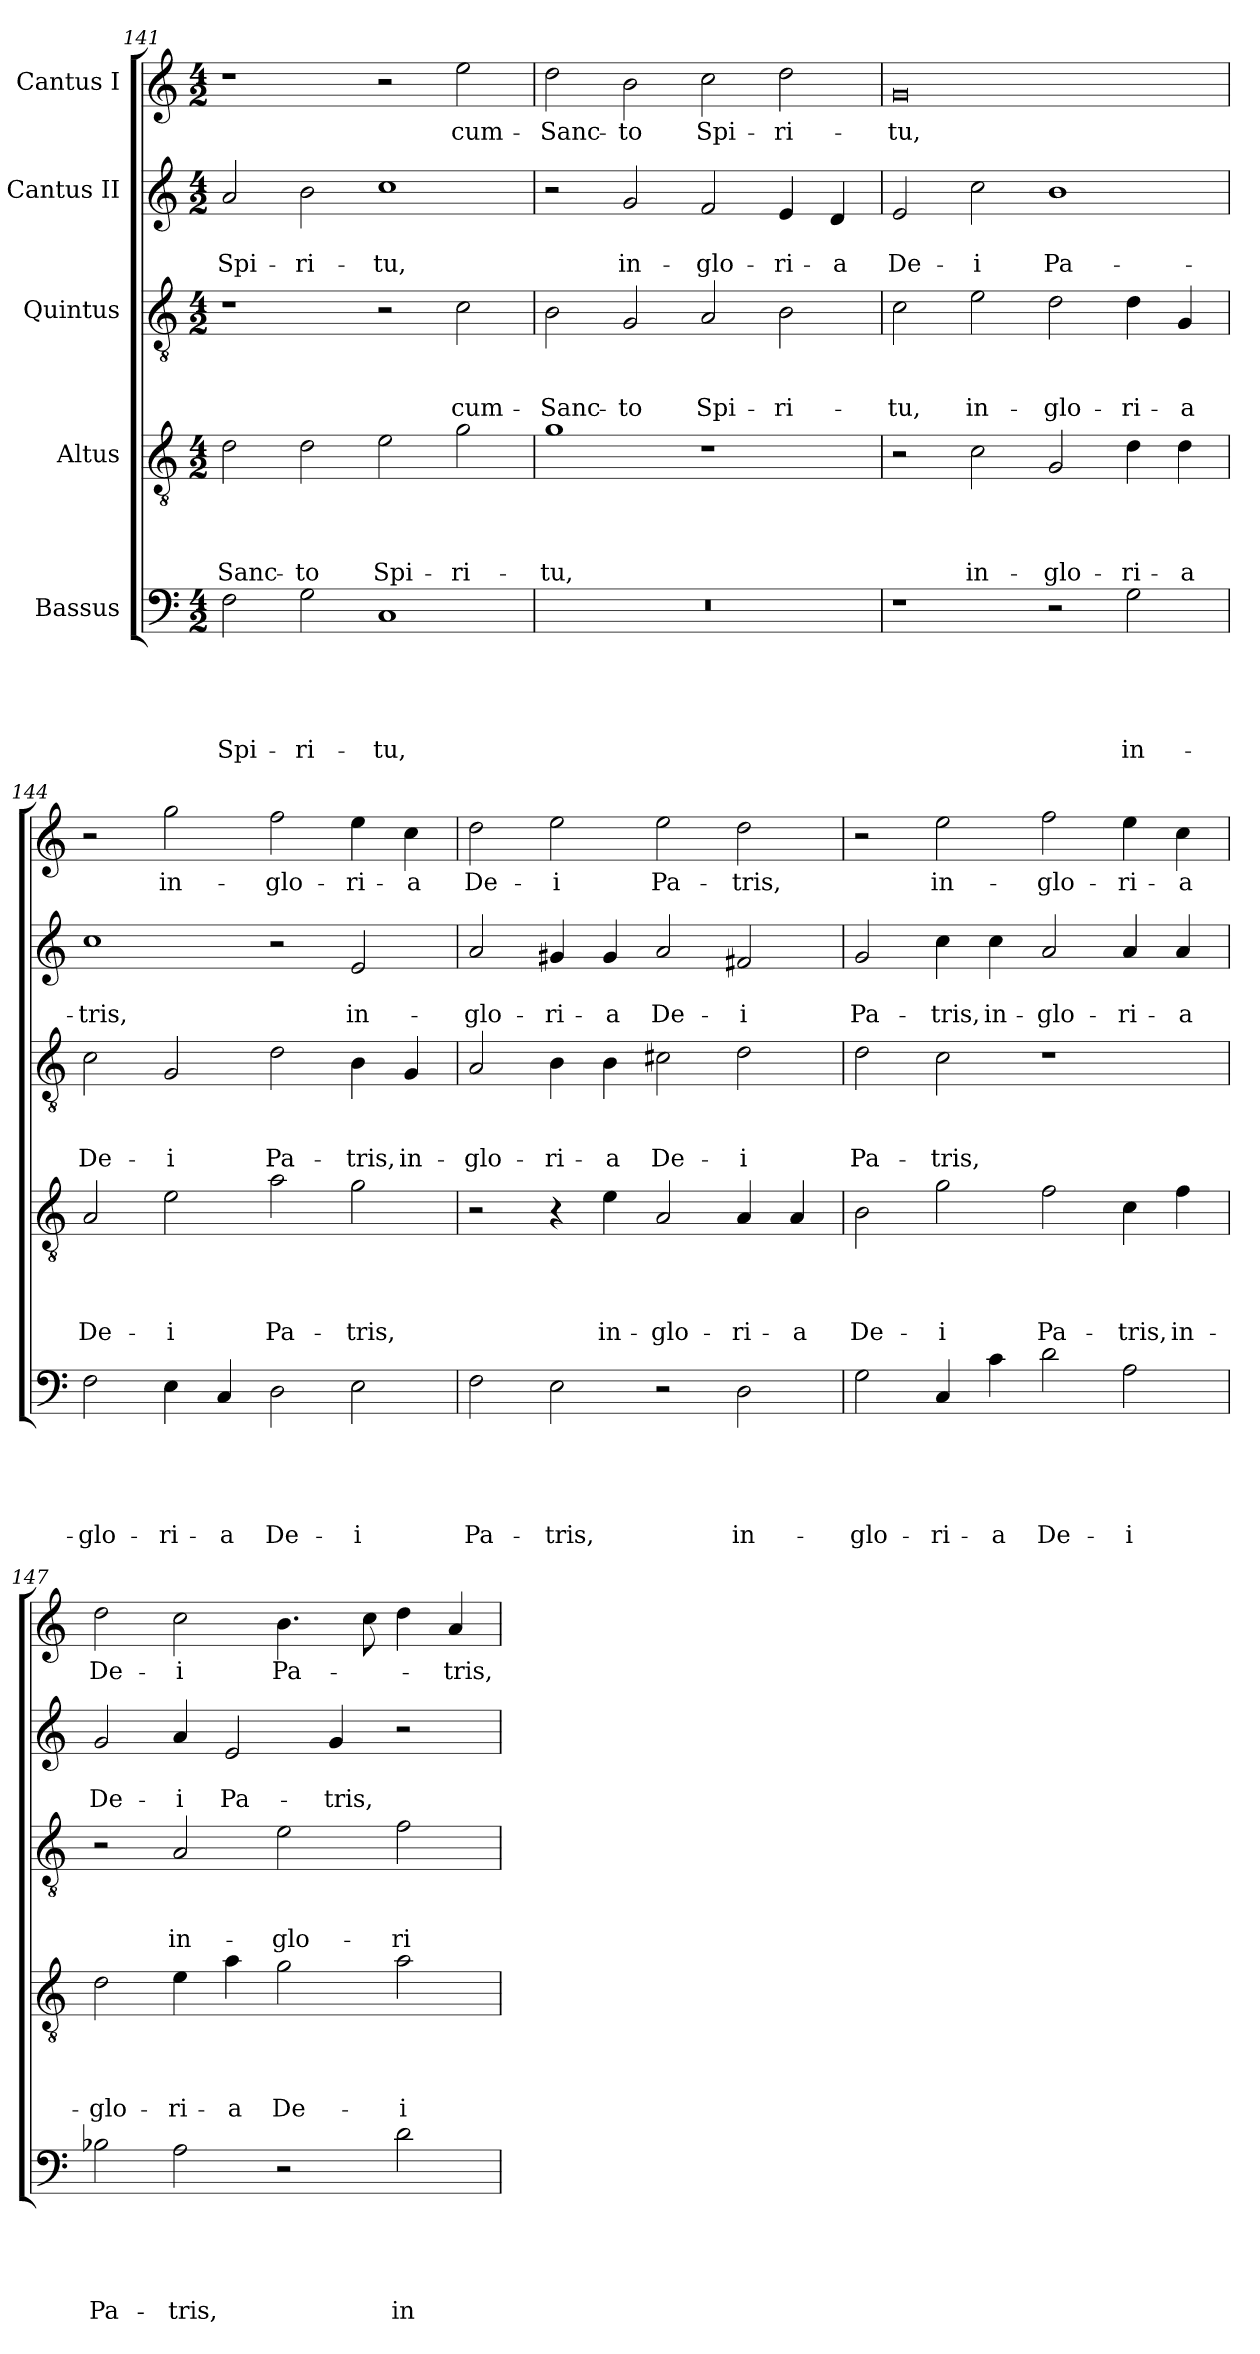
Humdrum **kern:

**kern	**text	**text	**text	**text	**text	**kern	**text	**text	**text	**text	**kern	**text	**text	**text	**kern	**text	**text	**kern	**text
*part5	*part5	*part5	*part5	*part5	*part5	*part4	*part4	*part4	*part4	*part4	*part3	*part3	*part3	*part3	*part2	*part2	*part2	*part1	*part1
*staff5	*staff5	*staff5	*staff5	*staff5	*staff5	*staff4	*staff4	*staff4	*staff4	*staff4	*staff3	*staff3	*staff3	*staff3	*staff2	*staff2	*staff2	*staff1	*staff1
*I"Bassus	*	*	*	*	*	*I"Altus	*	*	*	*	*I"Quintus	*	*	*	*I"Cantus II	*	*	*I"Cantus I	*
*clefF4	*	*	*	*	*	*clefGv2	*	*	*	*	*clefGv2	*	*	*	*clefG2	*	*	*clefG2	*
*k[]	*	*	*	*	*	*k[]	*	*	*	*	*k[]	*	*	*	*k[]	*	*	*k[]	*
*M4/2	*	*	*	*	*	*M4/2	*	*	*	*	*M4/2	*	*	*	*M4/2	*	*	*M4/2	*
=141	=141	=141	=141	=141	=141	=141	=141	=141	=141	=141	=141	=141	=141	=141	=141	=141	=141	=141	=141
2F\	.	.	.	.	Spi-	2d\	.	.	.	Sanc-	1r	.	.	.	2a/	.	Spi-	1r	.
2G\	.	.	.	.	-ri-	2d\	.	.	.	-to	.	.	.	.	2b\	.	-ri-	.	.
1C/	.	.	.	.	-tu,	2e\	.	.	.	Spi-	2r	.	.	.	1cc\	.	-tu,	2r	.
.	.	.	.	.	.	2g\	.	.	.	-ri-	2c\	.	.	cum-	.	.	.	2ee\	cum-
=142	=142	=142	=142	=142	=142	=142	=142	=142	=142	=142	=142	=142	=142	=142	=142	=142	=142	=142	=142
0r	.	.	.	.	.	1g\	.	.	.	-tu,	2B\	.	.	Sanc-	2r	.	.	2dd\	Sanc-
.	.	.	.	.	.	.	.	.	.	.	2G/	.	.	-to	2g/	.	in-	2b\	-to
.	.	.	.	.	.	1r	.	.	.	.	2A/	.	.	Spi-	2f/	.	glo-	2cc\	Spi-
.	.	.	.	.	.	.	.	.	.	.	2B\	.	.	-ri-	4e/	.	-ri-	2dd\	-ri-
.	.	.	.	.	.	.	.	.	.	.	.	.	.	.	4d/	.	-a	.	.
=143	=143	=143	=143	=143	=143	=143	=143	=143	=143	=143	=143	=143	=143	=143	=143	=143	=143	=143	=143
1r	.	.	.	.	.	2r	.	.	.	.	2c\	.	.	-tu,	2e/	.	De-	0g/	-tu,
.	.	.	.	.	.	2c\	.	.	.	in-	2e\	.	.	in-	2cc\	.	-i	.	.
2r	.	.	.	.	.	2G/	.	.	.	glo-	2d\	.	.	glo-	1b\	.	Pa-	.	.
2G\	.	.	.	.	in-	4d\	.	.	.	-ri-	4d\	.	.	-ri-	.	.	.	.	.
.	.	.	.	.	.	4d\	.	.	.	-a	4G/	.	.	-a	.	.	.	.	.
=144	=144	=144	=144	=144	=144	=144	=144	=144	=144	=144	=144	=144	=144	=144	=144	=144	=144	=144	=144
2F\	.	.	.	.	glo-	2A/	.	.	.	De-	2c\	.	.	De-	1cc\	.	-tris,	2r	.
4E\	.	.	.	.	-ri-	2e\	.	.	.	-i	2G/	.	.	-i	.	.	.	2gg\	in-
4C/	.	.	.	.	-a	.	.	.	.	.	.	.	.	.	.	.	.	.	.
2D\	.	.	.	.	De-	2a\	.	.	.	Pa-	2d\	.	.	Pa-	2r	.	.	2ff\	glo-
2E\	.	.	.	.	-i	2g\	.	.	.	-tris,	4B\	.	.	-tris,	2e/	.	in-	4ee\	-ri-
.	.	.	.	.	.	.	.	.	.	.	4G/	.	.	in-	.	.	.	4cc\	-a
=145	=145	=145	=145	=145	=145	=145	=145	=145	=145	=145	=145	=145	=145	=145	=145	=145	=145	=145	=145
2F\	.	.	.	.	Pa-	2r	.	.	.	.	2A/	.	.	glo-	2a/	.	glo-	2dd\	De-
2E\	.	.	.	.	-tris,	4r	.	.	.	.	4B\	.	.	-ri-	4g#X/	.	-ri-	2ee\	-i
.	.	.	.	.	.	4e\	.	.	.	in-	4B\	.	.	-a	4g#/	.	-a	.	.
2r	.	.	.	.	.	2A/	.	.	.	glo-	2c#X\	.	.	De-	2a/	.	De-	2ee\	Pa-
2D\	.	.	.	.	in-	4A/	.	.	.	-ri-	2d\	.	.	-i	2f#X/	.	-i	2dd\	-tris,
.	.	.	.	.	.	4A/	.	.	.	-a	.	.	.	.	.	.	.	.	.
=146	=146	=146	=146	=146	=146	=146	=146	=146	=146	=146	=146	=146	=146	=146	=146	=146	=146	=146	=146
2G\	.	.	.	.	glo-	2B\	.	.	.	De-	2d\	.	.	Pa-	2g/	.	Pa-	2r	.
4C/	.	.	.	.	-ri-	2g\	.	.	.	-i	2c\	.	.	-tris,	4cc\	.	-tris,	2ee\	in-
4c\	.	.	.	.	-a	.	.	.	.	.	.	.	.	.	4cc\	.	in-	.	.
2d\	.	.	.	.	De-	2f\	.	.	.	Pa-	1r	.	.	.	2a/	.	glo-	2ff\	glo-
2A\	.	.	.	.	-i	4c\	.	.	.	-tris,	.	.	.	.	4a/	.	-ri-	4ee\	-ri-
.	.	.	.	.	.	4f\	.	.	.	in-	.	.	.	.	4a/	.	-a	4cc\	-a
=147	=147	=147	=147	=147	=147	=147	=147	=147	=147	=147	=147	=147	=147	=147	=147	=147	=147	=147	=147
2B-X\	.	.	.	.	Pa-	2d\	.	.	.	glo-	2r	.	.	.	2g/	.	De-	2dd\	De-
2A\	.	.	.	.	-tris,	4e\	.	.	.	-ri-	2A/	.	.	in-	4a/	.	-i	2cc\	-i
.	.	.	.	.	.	4a\	.	.	.	-a	.	.	.	.	2e/	.	Pa-	.	.
2r	.	.	.	.	.	2g\	.	.	.	De-	2e\	.	.	glo-	.	.	.	4.b\	Pa-
.	.	.	.	.	.	.	.	.	.	.	.	.	.	.	4g/	.	-tris,	.	.
.	.	.	.	.	.	.	.	.	.	.	.	.	.	.	.	.	.	8cc\	.
2d\	.	.	.	.	in-	2a\	.	.	.	-i	2f\	.	.	-ri-	2r	.	.	4dd\	.
.	.	.	.	.	.	.	.	.	.	.	.	.	.	.	.	.	.	4a/	-tris,
=	=	=	=	=	=	=	=	=	=	=	=	=	=	=	=	=	=	=	=
*-	*-	*-	*-	*-	*-	*-	*-	*-	*-	*-	*-	*-	*-	*-	*-	*-	*-	*-	*-
